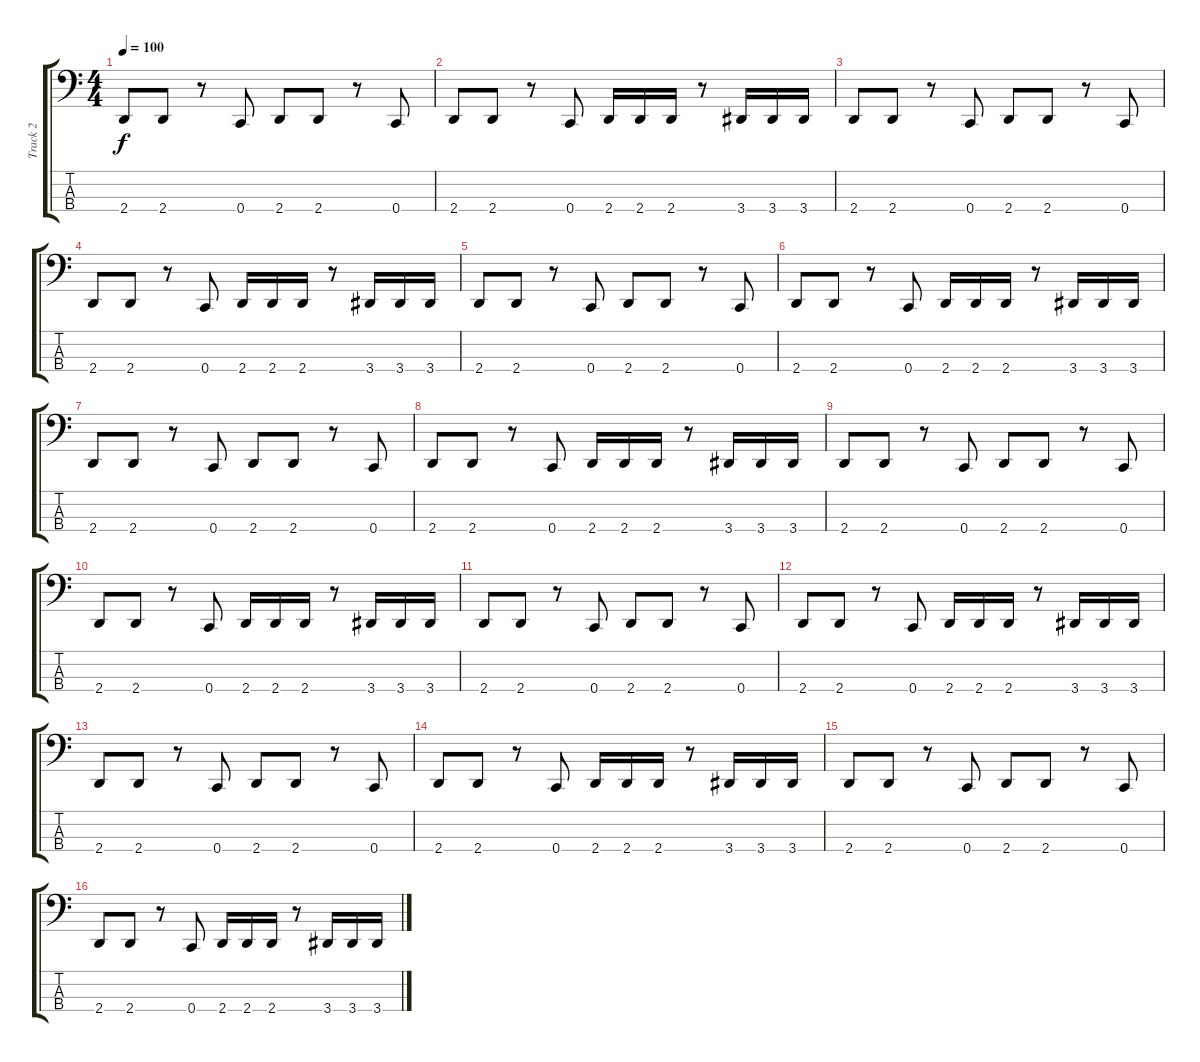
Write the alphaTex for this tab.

\track ("Track 2" "Track 2") {instrument electricbasspick}
\staff {score tabs}
\tuning (F2 C2 G1 C1) {hide}
\ts (4 4)
\tempo 100
\clef f4
\ks c
2.4.8{dy f instrument electricbasspick} 2.4.8 r.8 0.4.8 2.4.8 2.4.8 r.8 0.4.8 |
2.4.8 2.4.8 r.8 0.4.8 2.4.16 2.4.16 2.4.16 r.8 3.4.16 3.4.16 3.4.16 |
2.4.8 2.4.8 r.8 0.4.8 2.4.8 2.4.8 r.8 0.4.8 |
2.4.8 2.4.8 r.8 0.4.8 2.4.16 2.4.16 2.4.16 r.8 3.4.16 3.4.16 3.4.16 |
2.4.8 2.4.8 r.8 0.4.8 2.4.8 2.4.8 r.8 0.4.8 |
2.4.8 2.4.8 r.8 0.4.8 2.4.16 2.4.16 2.4.16 r.8 3.4.16 3.4.16 3.4.16 |
2.4.8 2.4.8 r.8 0.4.8 2.4.8 2.4.8 r.8 0.4.8 |
2.4.8 2.4.8 r.8 0.4.8 2.4.16 2.4.16 2.4.16 r.8 3.4.16 3.4.16 3.4.16 |
2.4.8 2.4.8 r.8 0.4.8 2.4.8 2.4.8 r.8 0.4.8 |
2.4.8 2.4.8 r.8 0.4.8 2.4.16 2.4.16 2.4.16 r.8 3.4.16 3.4.16 3.4.16 |
2.4.8 2.4.8 r.8 0.4.8 2.4.8 2.4.8 r.8 0.4.8 |
2.4.8 2.4.8 r.8 0.4.8 2.4.16 2.4.16 2.4.16 r.8 3.4.16 3.4.16 3.4.16 |
2.4.8 2.4.8 r.8 0.4.8 2.4.8 2.4.8 r.8 0.4.8 |
2.4.8 2.4.8 r.8 0.4.8 2.4.16 2.4.16 2.4.16 r.8 3.4.16 3.4.16 3.4.16 |
2.4.8 2.4.8 r.8 0.4.8 2.4.8 2.4.8 r.8 0.4.8 |
2.4.8 2.4.8 r.8 0.4.8 2.4.16 2.4.16 2.4.16 r.8 3.4.16 3.4.16 3.4.16
